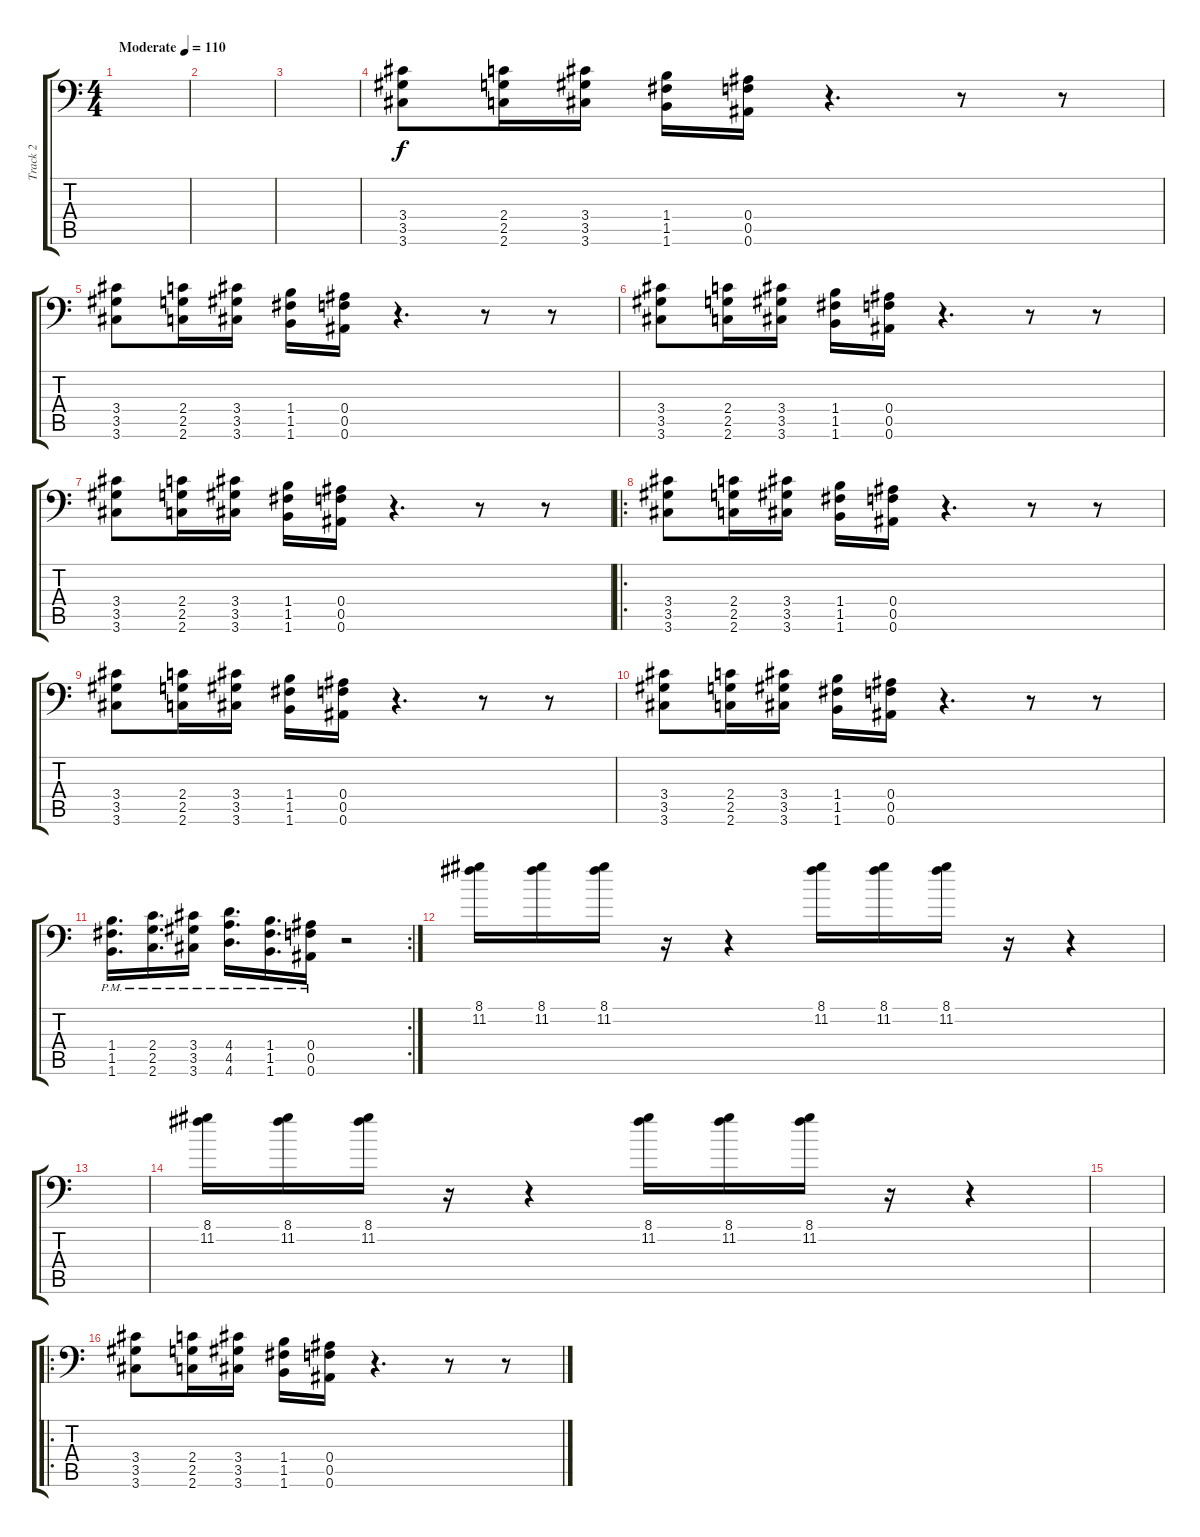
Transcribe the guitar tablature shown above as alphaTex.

\track ("Track 2" "Track 2") {instrument distortionguitar}
\staff {score tabs}
\tuning (C4 G3 Eb3 Bb2 F2 Bb1) {hide}
\ts (4 4)
\tempo (110 "Moderate")
\clef f4
\ks c
|
|
|
(3.4 3.5 3.6).8 (2.4 2.5 2.6).16 (3.4 3.5 3.6).16 (1.4 1.5 1.6).16 (0.4 0.5 0.6).16 r.4{d} r.8 r.8 |
(3.4 3.5 3.6).8 (2.4 2.5 2.6).16 (3.4 3.5 3.6).16 (1.4 1.5 1.6).16 (0.4 0.5 0.6).16 r.4{d} r.8 r.8 |
(3.4 3.5 3.6).8 (2.4 2.5 2.6).16 (3.4 3.5 3.6).16 (1.4 1.5 1.6).16 (0.4 0.5 0.6).16 r.4{d} r.8 r.8 |
(3.4 3.5 3.6).8 (2.4 2.5 2.6).16 (3.4 3.5 3.6).16 (1.4 1.5 1.6).16 (0.4 0.5 0.6).16 r.4{d} r.8 r.8 |
\ro
(3.4 3.5 3.6).8 (2.4 2.5 2.6).16 (3.4 3.5 3.6).16 (1.4 1.5 1.6).16 (0.4 0.5 0.6).16 r.4{d} r.8 r.8 |
(3.4 3.5 3.6).8 (2.4 2.5 2.6).16 (3.4 3.5 3.6).16 (1.4 1.5 1.6).16 (0.4 0.5 0.6).16 r.4{d} r.8 r.8 |
(3.4 3.5 3.6).8 (2.4 2.5 2.6).16 (3.4 3.5 3.6).16 (1.4 1.5 1.6).16 (0.4 0.5 0.6).16 r.4{d} r.8 r.8 |
\rc 2
(1.4{pm} 1.5{pm} 1.6{pm}).16{d} (2.4{pm} 2.5{pm} 2.6{pm}).16{d} (3.4{pm} 3.5{pm} 3.6{pm}).16 (4.4{pm} 4.5{pm} 4.6{pm}).16{d} (1.4{pm} 1.5{pm} 1.6{pm}).16{d} (0.4{pm} 0.5{pm} 0.6{pm}).16 r.2 |
(8.1 11.2).16 (8.1 11.2).16 (8.1 11.2).16 r.16 r.4 (8.1 11.2).16 (8.1 11.2).16 (8.1 11.2).16 r.16 r.4 |
|
(8.1 11.2).16 (8.1 11.2).16 (8.1 11.2).16 r.16 r.4 (8.1 11.2).16 (8.1 11.2).16 (8.1 11.2).16 r.16 r.4 |
|
\ro
(3.4 3.5 3.6).8 (2.4 2.5 2.6).16 (3.4 3.5 3.6).16 (1.4 1.5 1.6).16 (0.4 0.5 0.6).16 r.4{d} r.8 r.8
